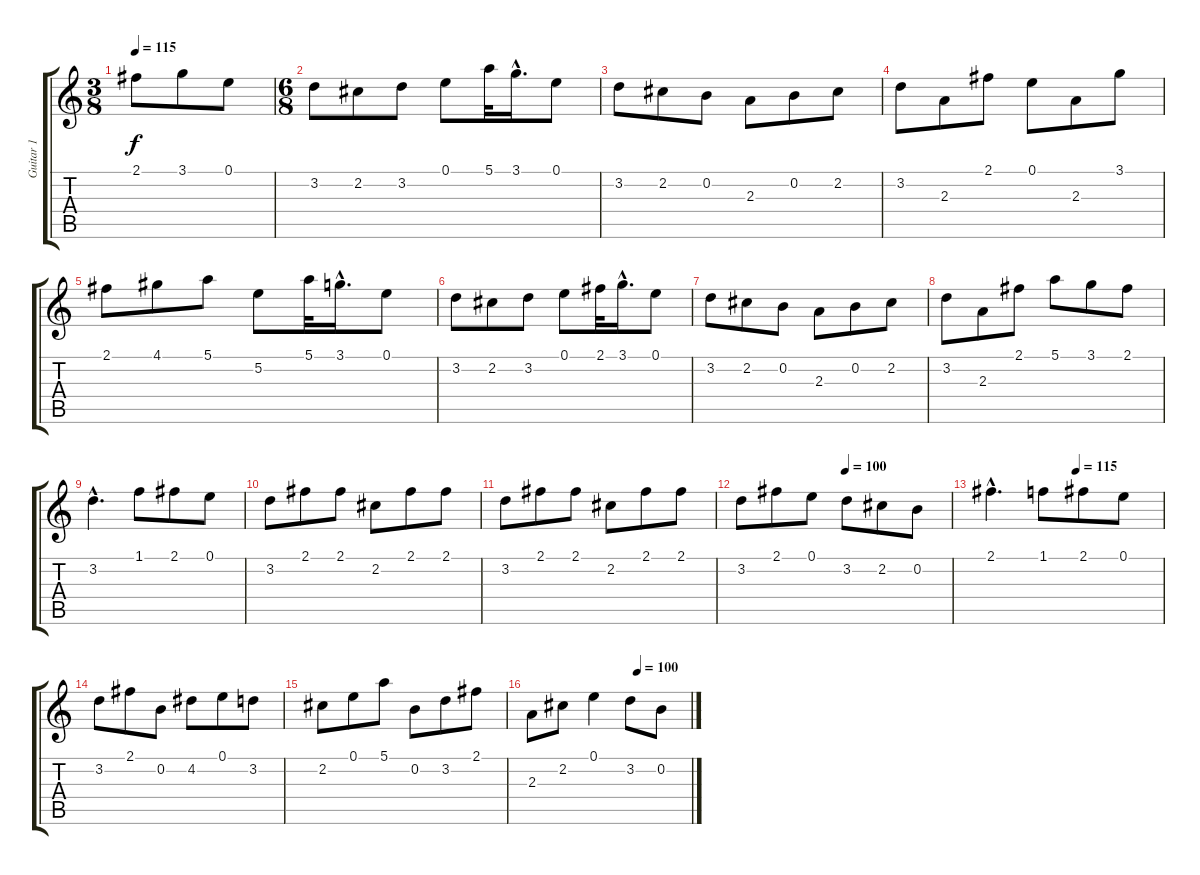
\track ("Guitar 1" "Guitar 1") {instrument acousticguitarnylon}
\staff {score tabs}
\tuning (E4 B3 G3 D3 A2 E2) {hide}
\ts (3 8)
\tempo 115
\clef g2
\ks c
2.1.8{dy f instrument acousticguitarnylon} 3.1.8 0.1.8 |
\ts (6 8)
3.2.8 2.2.8 3.2.8 0.1.8 5.1.32 3.1{hac}.16{d} 0.1.8 |
3.2.8 2.2.8 0.2.8 2.3.8 0.2.8 2.2.8 |
3.2.8 2.3.8 2.1.8 0.1.8 2.3.8 3.1.8 |
2.1.8 4.1.8 5.1.8 5.2.8 5.1.32 3.1{hac}.16{d} 0.1.8 |
3.2.8 2.2.8 3.2.8 0.1.8 2.1.32 3.1{hac}.16{d} 0.1.8 |
3.2.8 2.2.8 0.2.8 2.3.8 0.2.8 2.2.8 |
3.2.8 2.3.8 2.1.8 5.1.8 3.1.8 2.1.8 |
3.2{hac}.4{d} 1.1.8 2.1.8 0.1.8 |
3.2.8 2.1.8 2.1.8 2.2.8 2.1.8 2.1.8 |
3.2.8 2.1.8 2.1.8 2.2.8 2.1.8 2.1.8 |
\tempo (100 0.5)
3.2.8 2.1.8 0.1.8 3.2.8 2.2.8 0.2.8 |
\tempo (115 0.5)
2.1{hac}.4{d} 1.1.8 2.1.8 0.1.8 |
3.2.8 2.1.8 0.2.8 4.2.8 0.1.8 3.2.8 |
2.2.8 0.1.8 5.1.8 0.2.8 3.2.8 2.1.8 |
\tempo (100 0.6666666666666666)
2.3.8 2.2.8 0.1.4 3.2.8 0.2.8
